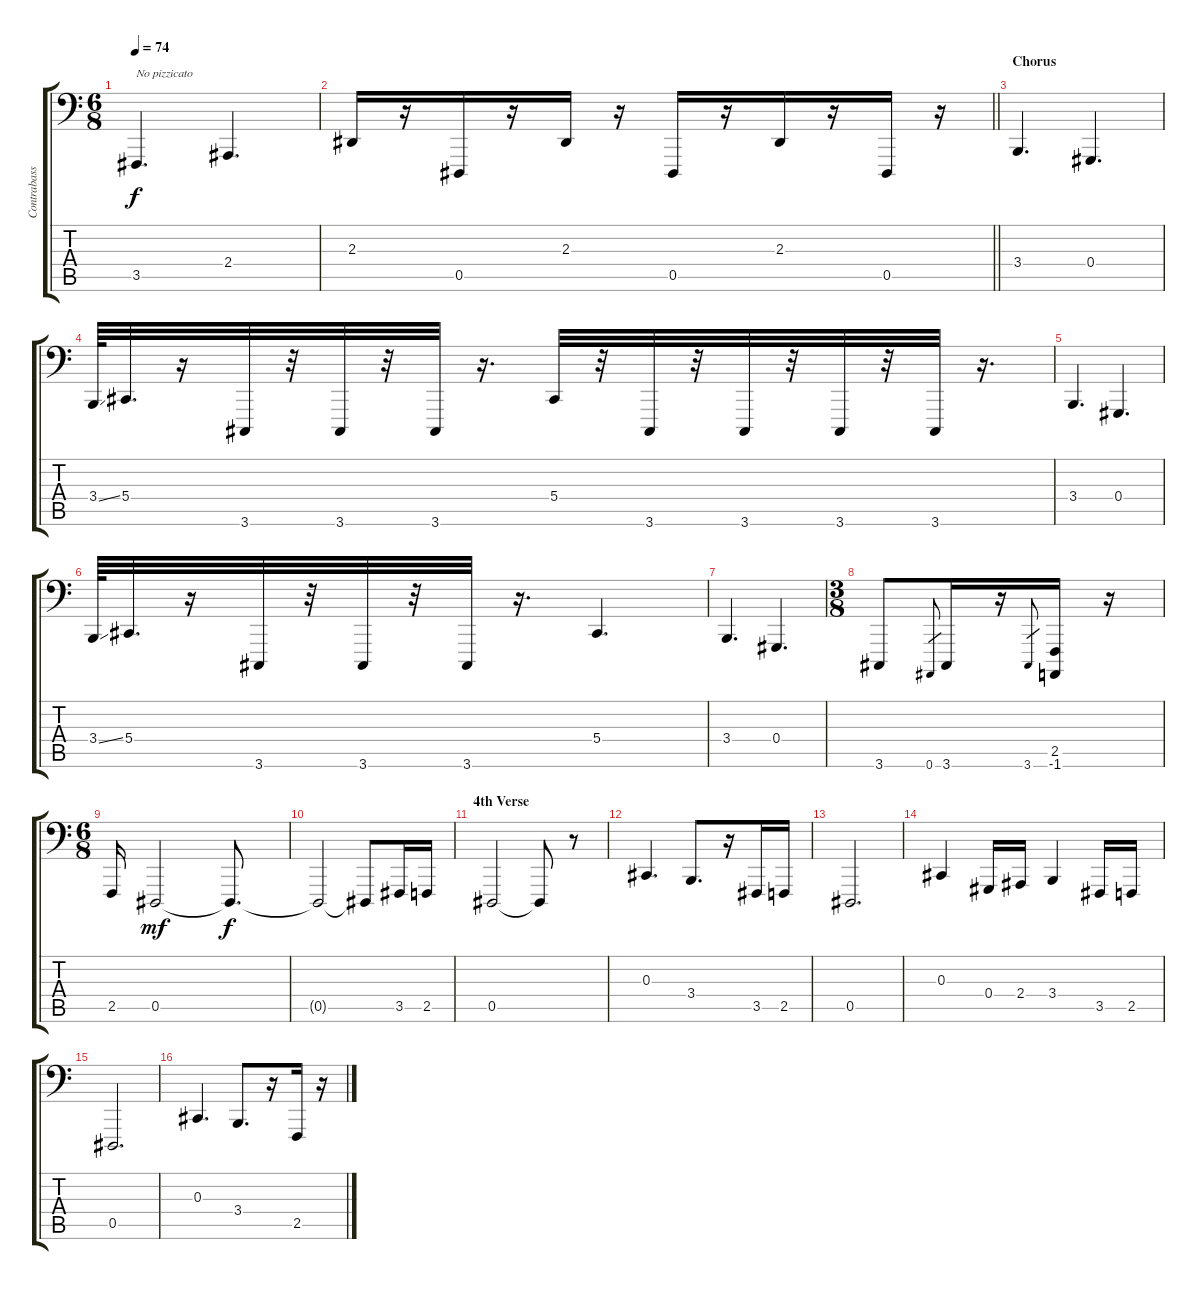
\track ("Contrabass Section (SF Symphony)" "Contrabass") {instrument stringensemble1}
\staff {score tabs}
\tuning (B2 Gb2 Db2 Ab1 Eb1 Bb0) {hide}
\ts (6 8)
\tempo 74
\clef f4
\ks c
3.5.4{d txt "No pizzicato" dy f instrument stringensemble1} 2.4.4{d} |
\barLineRight lightlight
2.3.16 r.16 0.5.16 r.16 2.3.16 r.16 0.5.16 r.16 2.3.16 r.16 0.5.16 r.16 |
\section ("" "Chorus")
3.4.4{d} 0.4.4{d} |
3.4{ss}.64 5.4.32{d} r.16 3.6.32 r.32 3.6.32 r.32 3.6.32 r.16{d} 5.4.32 r.32 3.6.32 r.32 3.6.32 r.32 3.6.32 r.32 3.6.32 r.16{d} |
3.4.4{d} 0.4.4{d} |
3.4{ss}.64 5.4.32{d} r.16 3.6.32 r.32 3.6.32 r.32 3.6.32 r.16{d} 5.4.4{d} |
3.4.4{d} 0.4.4{d} |
\ts (3 8)
3.6.8 0.6.8{gr} 3.6.16 r.16 3.6.8{gr} (2.5 -1.6).16 r.16 |
\ts (6 8)
2.5.16 0.5.2{dy mf} 0.5{t}.8{d dy f} |
0.5{t}.2 0.5{t}.8 3.5.16 2.5.16 |
\section ("" "4th Verse")
0.5.2 0.5{t}.8 r.8 |
0.3.4{d} 3.4.8{d} r.16 3.5.16 2.5.16 |
0.5.2{d} |
0.3.4 0.4.16 2.4.16 3.4.4 3.5.16 2.5.16 |
0.5.2{d} |
0.3.4{d} 3.4.8{d} r.16 2.5.16 r.16
